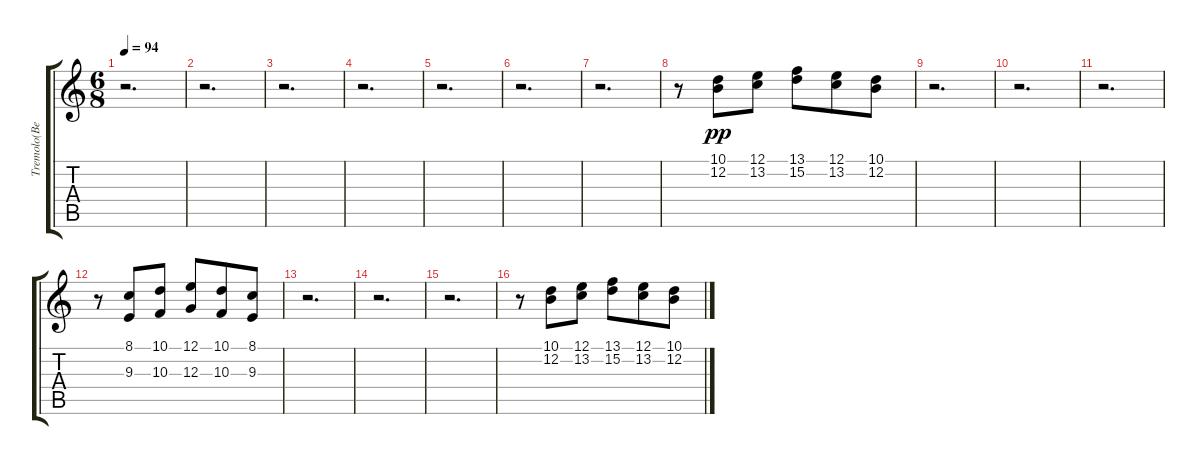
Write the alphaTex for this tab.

\track ("Tremolo(Bees)" "Tremolo(Be") {instrument tremolostrings}
\staff {score tabs}
\tuning (E4 B3 G3 D3 A2 E2) {hide}
\ts (6 8)
\tempo 94
\clef g2
\ks c
r.2{d dy pp} |
r.2{d} |
r.2{d} |
r.2{d} |
r.2{d} |
r.2{d} |
r.2{d} |
r.8 (10.1 12.2).8 (12.1 13.2).8 (13.1 15.2).8 (12.1 13.2).8 (10.1 12.2).8 |
r.2{d} |
r.2{d} |
r.2{d} |
r.8 (8.1 9.3).8 (10.1 10.3).8 (12.1 12.3).8 (10.1 10.3).8 (8.1 9.3).8 |
r.2{d} |
r.2{d} |
r.2{d} |
r.8 (10.1 12.2).8 (12.1 13.2).8 (13.1 15.2).8 (12.1 13.2).8 (10.1 12.2).8
